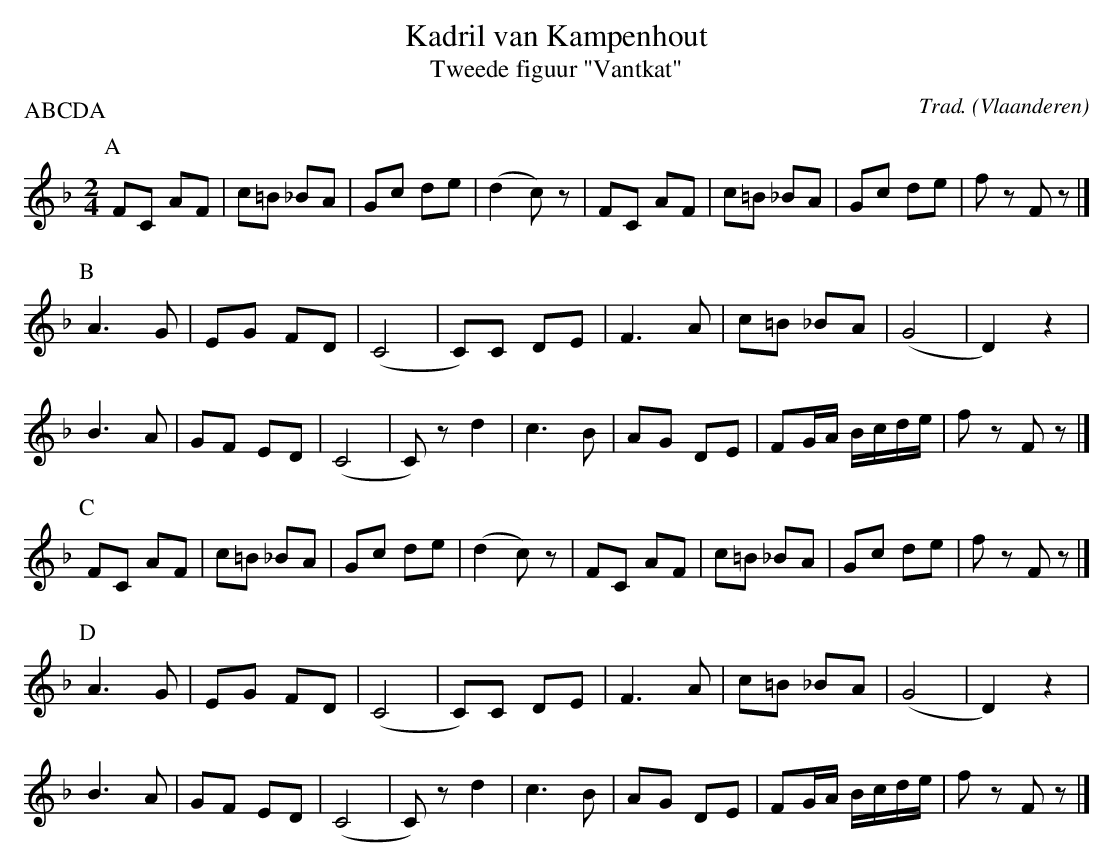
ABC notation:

X:1
T:Kadril van Kampenhout
T:Tweede figuur "Vantkat"
C:Trad.
O:Vlaanderen
P:ABCDA
L:1/8
M:2/4
K:F
P:A
FC AF | c=B _BA | Gc de | (d2 c) z | FC AF | c=B _BA | Gc de | f z F z |]
P:B
A3 G | EG FD | (C4 | C)C DE | F3 A | c=B _BA | (G4 | D2) z2 |
B3 A | GF ED | (C4 | C) z d2 | c3 B | AG DE | FG/A/ B/c/d/e/ | f z F z |]
P:C
FC AF | c=B _BA | Gc de | (d2 c) z | FC AF | c=B _BA | Gc de | f z F z |]
P:D
A3 G | EG FD | (C4 | C)C DE | F3 A | c=B _BA | (G4 | D2) z2 |
B3 A | GF ED | (C4 | C) z d2 | c3 B | AG DE | FG/A/ B/c/d/e/ | f z F z |]
